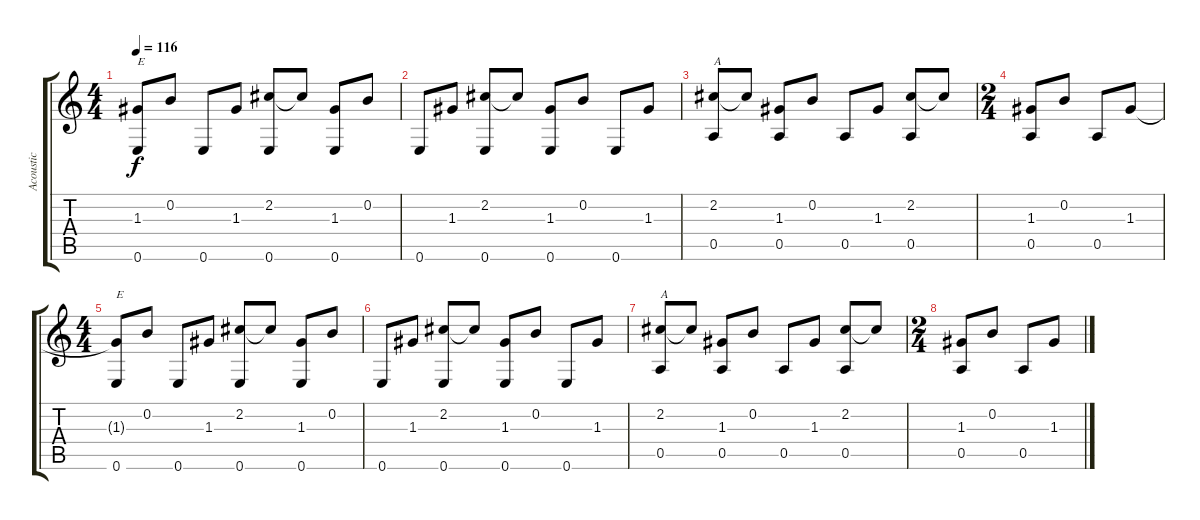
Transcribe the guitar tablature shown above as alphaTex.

\track ("Acoustic" "Acoustic") {instrument acousticguitarsteel}
\staff {score tabs}
\tuning (E4 B3 G3 D3 A2 E2) {hide}
\ts (4 4)
\tempo 116
\clef g2
\ks c
(1.3{t} 0.6).8{txt "E" dy f} 0.2.8 0.6.8 1.3.8 (2.2 0.6).8 2.2{t}.8 (1.3 0.6).8 0.2.8 |
0.6.8 1.3.8 (2.2 0.6).8 2.2{t}.8 (1.3 0.6).8 0.2.8 0.6.8 1.3.8 |
(2.2 0.5).8{txt "A"} 2.2{t}.8 (1.3 0.5).8 0.2.8 0.5.8 1.3.8 (2.2 0.5).8 2.2{t}.8 |
\ts (2 4)
(1.3 0.5).8 0.2.8 0.5.8 1.3.8 |
\ts (4 4)
(1.3{t} 0.6).8{txt "E"} 0.2.8 0.6.8 1.3.8 (2.2 0.6).8 2.2{t}.8 (1.3 0.6).8 0.2.8 |
0.6.8 1.3.8 (2.2 0.6).8 2.2{t}.8 (1.3 0.6).8 0.2.8 0.6.8 1.3.8 |
(2.2 0.5).8{txt "A"} 2.2{t}.8 (1.3 0.5).8 0.2.8 0.5.8 1.3.8 (2.2 0.5).8 2.2{t}.8 |
\ts (2 4)
(1.3 0.5).8 0.2.8 0.5.8 1.3.8
